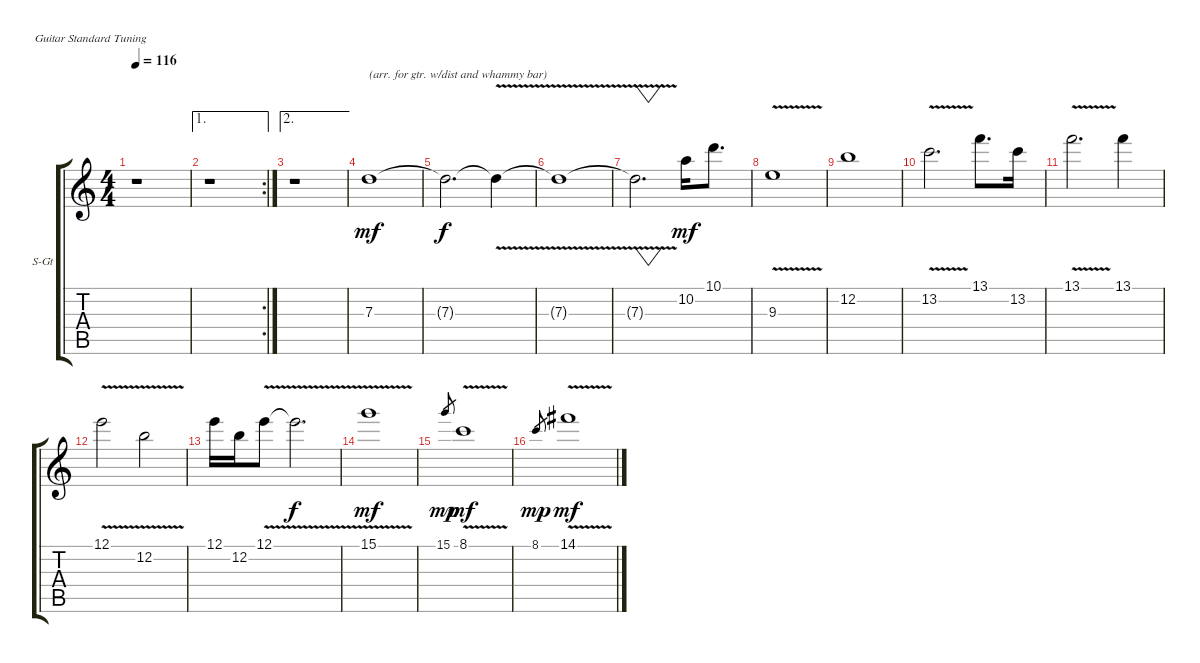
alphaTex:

\bracketExtendMode groupsimilarinstruments
\firstSystemTrackNameOrientation horizontal
\otherSystemsTrackNameOrientation horizontal
\track ("Synth" "S-Gt") {instrument lead2sawtooth}
\staff {score tabs}
\tuning (E4 B3 G3 D3 A2 E2)
\displaytranspose 12
\ts (4 4)
\tempo 116
\clef g2
\ks c
r.1{dy mf} |
\ae 1
\rc 2
r.1 |
\ae 2
r.1 |
7.3.1{txt "(arr. for gtr. w/dist and whammy bar)"} |
7.3{t}.2{d dy f} 7.3{v t}.4 |
7.3{v t}.1 |
7.3{t}.2{vw d} 10.2.16{dy mf} 10.1.8{d} |
9.3{v}.1 |
12.2.1 |
13.2{v}.2{d} 13.1.8{d} 13.2.16 |
13.1{v}.2{d} 13.1.4 |
12.1{v}.2 12.2{v}.2 |
12.1.16 12.2.16 12.1{v}.8 12.1{v t}.2{d dy f} |
15.1{v}.1{dy mf} |
15.1.8{gr dy mp} 8.1{v}.1{dy mf} |
8.1.8{gr dy mp} 14.1{v}.1{dy mf}
